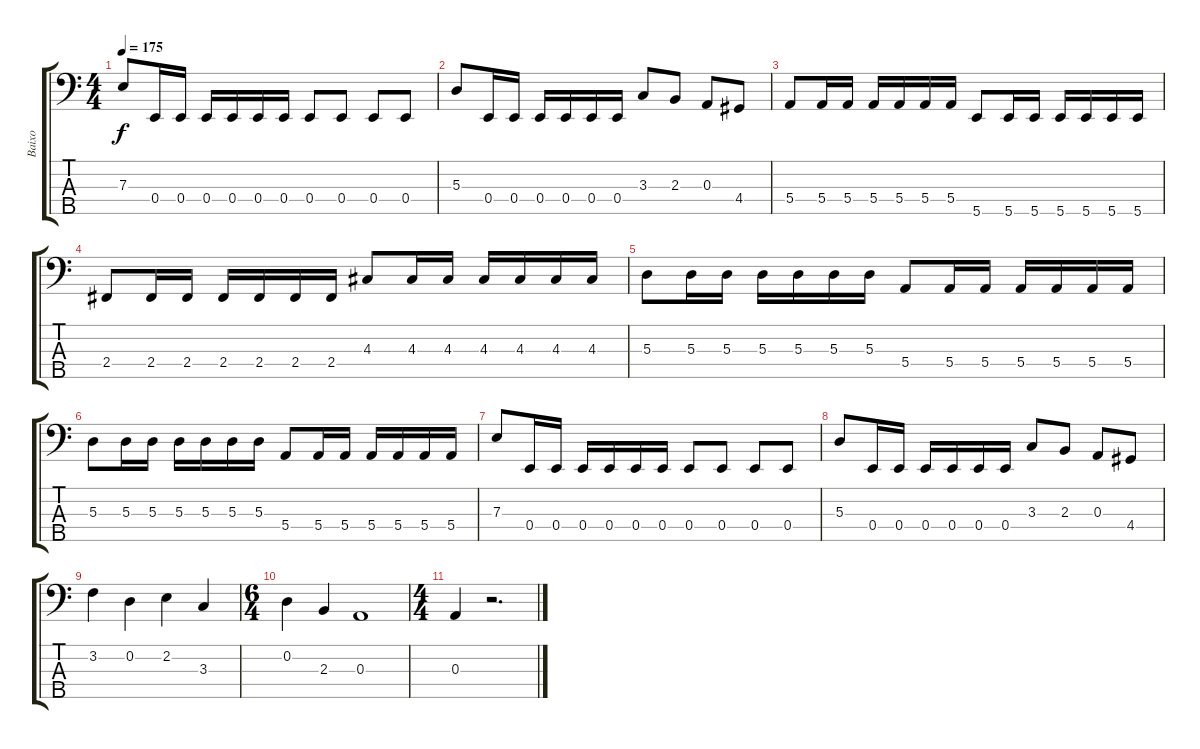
\track ("Baixo" "Baixo") {instrument electricbassfinger}
\staff {score tabs}
\tuning (G2 D2 A1 E1 B0) {hide}
\ts (4 4)
\tempo 175
\clef f4
\ks c
7.3.8{dy f} 0.4.16 0.4.16 0.4.16 0.4.16 0.4.16 0.4.16 0.4.8 0.4.8 0.4.8 0.4.8 |
5.3.8 0.4.16 0.4.16 0.4.16 0.4.16 0.4.16 0.4.16 3.3.8 2.3.8 0.3.8 4.4.8 |
5.4.8 5.4.16 5.4.16 5.4.16 5.4.16 5.4.16 5.4.16 5.5.8 5.5.16 5.5.16 5.5.16 5.5.16 5.5.16 5.5.16 |
2.4.8 2.4.16 2.4.16 2.4.16 2.4.16 2.4.16 2.4.16 4.3.8 4.3.16 4.3.16 4.3.16 4.3.16 4.3.16 4.3.16 |
5.3.8 5.3.16 5.3.16 5.3.16 5.3.16 5.3.16 5.3.16 5.4.8 5.4.16 5.4.16 5.4.16 5.4.16 5.4.16 5.4.16 |
5.3.8 5.3.16 5.3.16 5.3.16 5.3.16 5.3.16 5.3.16 5.4.8 5.4.16 5.4.16 5.4.16 5.4.16 5.4.16 5.4.16 |
7.3.8 0.4.16 0.4.16 0.4.16 0.4.16 0.4.16 0.4.16 0.4.8 0.4.8 0.4.8 0.4.8 |
5.3.8 0.4.16 0.4.16 0.4.16 0.4.16 0.4.16 0.4.16 3.3.8 2.3.8 0.3.8 4.4.8 |
3.2.4 0.2.4 2.2.4 3.3.4 |
\ts (6 4)
0.2.4 2.3.4 0.3.1 |
\ts (4 4)
0.3.4 r.2{d}
